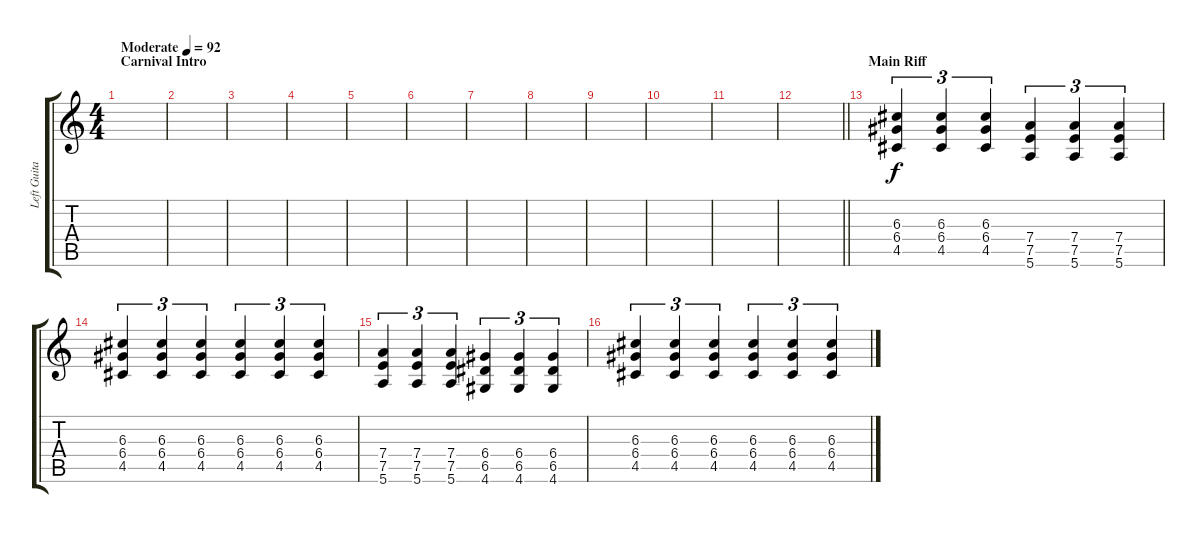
\track ("Left Guitar" "Left Guita") {instrument distortionguitar}
\staff {score tabs}
\tuning (E4 B3 G3 D3 A2 E2) {hide}
\ts (4 4)
\section ("" "Carnival Intro")
\tempo (92 "Moderate")
\clef g2
\ks c
|
|
|
|
|
|
|
|
|
|
|
\barLineRight lightlight
|
\section ("" "Main Riff")
(6.3 6.4 4.5).4{tu (3 2)} (6.3 6.4 4.5).4{tu (3 2)} (6.3 6.4 4.5).4{tu (3 2)} (7.4 7.5 5.6).4{tu (3 2)} (7.4 7.5 5.6).4{tu (3 2)} (7.4 7.5 5.6).4{tu (3 2)} |
(6.3 6.4 4.5).4{tu (3 2)} (6.3 6.4 4.5).4{tu (3 2)} (6.3 6.4 4.5).4{tu (3 2)} (6.3 6.4 4.5).4{tu (3 2)} (6.3 6.4 4.5).4{tu (3 2)} (6.3 6.4 4.5).4{tu (3 2)} |
(7.4 7.5 5.6).4{tu (3 2)} (7.4 7.5 5.6).4{tu (3 2)} (7.4 7.5 5.6).4{tu (3 2)} (6.4 6.5 4.6).4{tu (3 2)} (6.4 6.5 4.6).4{tu (3 2)} (6.4 6.5 4.6).4{tu (3 2)} |
(6.3 6.4 4.5).4{tu (3 2)} (6.3 6.4 4.5).4{tu (3 2)} (6.3 6.4 4.5).4{tu (3 2)} (6.3 6.4 4.5).4{tu (3 2)} (6.3 6.4 4.5).4{tu (3 2)} (6.3 6.4 4.5).4{tu (3 2)}
